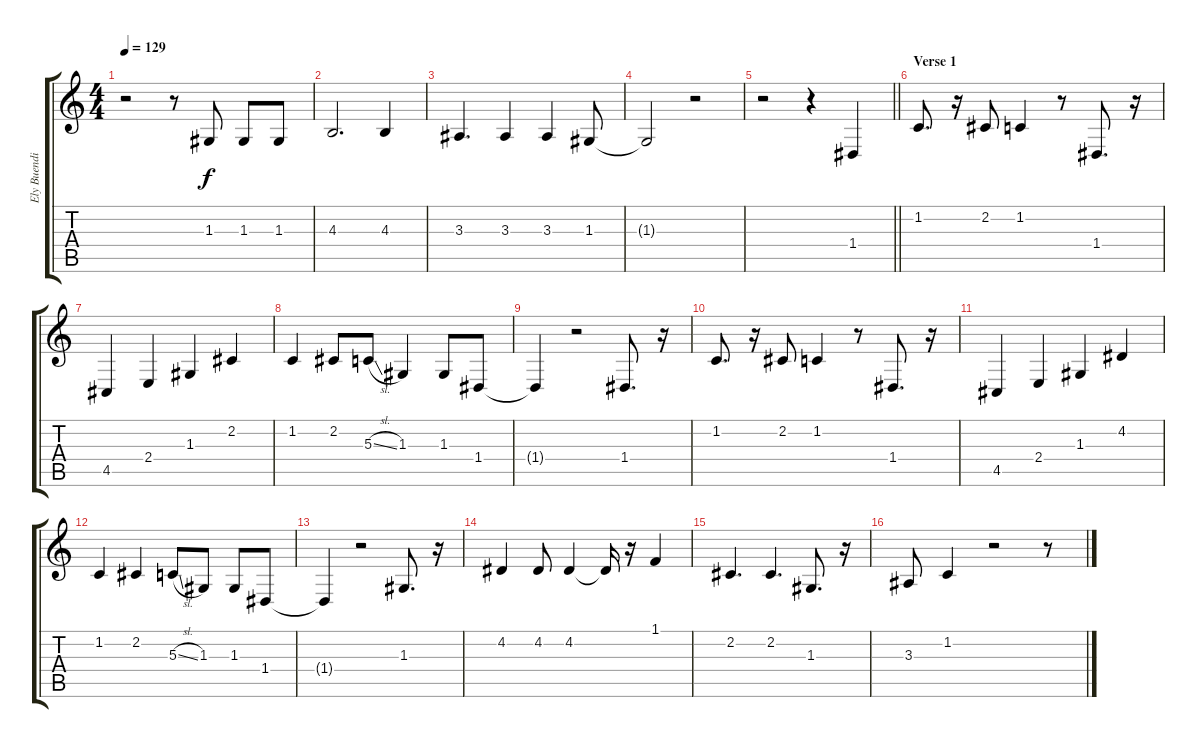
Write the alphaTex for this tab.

\track ("Ely Buendia(Vocal)" "Ely Buendi") {instrument sopranosax}
\staff {score tabs}
\tuning (E4 B3 G3 D3 A2 E2) {hide}
\ts (4 4)
\tempo 129
\clef g2
\ks c
r.2{dy f} r.8 1.3.8 1.3.8 1.3.8 |
4.3.2{d} 4.3.4 |
3.3.4{d} 3.3.4 3.3.4 1.3.8 |
1.3{t}.2 r.2 |
\barLineRight lightlight
r.2 r.4 1.4.4 |
\section ("" "Verse 1")
1.2.8{d} r.16 2.2.8 1.2.4 r.8 1.4.8{d} r.16 |
4.5.4 2.4.4 1.3.4 2.2.4 |
1.2.4 2.2.8 5.3{sl}.8 1.3.4 1.3.8 1.4.8 |
1.4{t}.4 r.2 1.4.8{d} r.16 |
1.2.8{d} r.16 2.2.8 1.2.4 r.8 1.4.8{d} r.16 |
4.5.4 2.4.4 1.3.4 4.2.4 |
1.2.4 2.2.4 5.3{sl}.8 1.3.8 1.3.8 1.4.8 |
1.4{t}.4 r.2 1.3.8{d} r.16 |
4.2.4 4.2.8 4.2.4 4.2{t}.16 r.16 1.1.4 |
2.2.4{d} 2.2.4{d} 1.3.8{d} r.16 |
3.3.8 1.2.4 r.2 r.8
